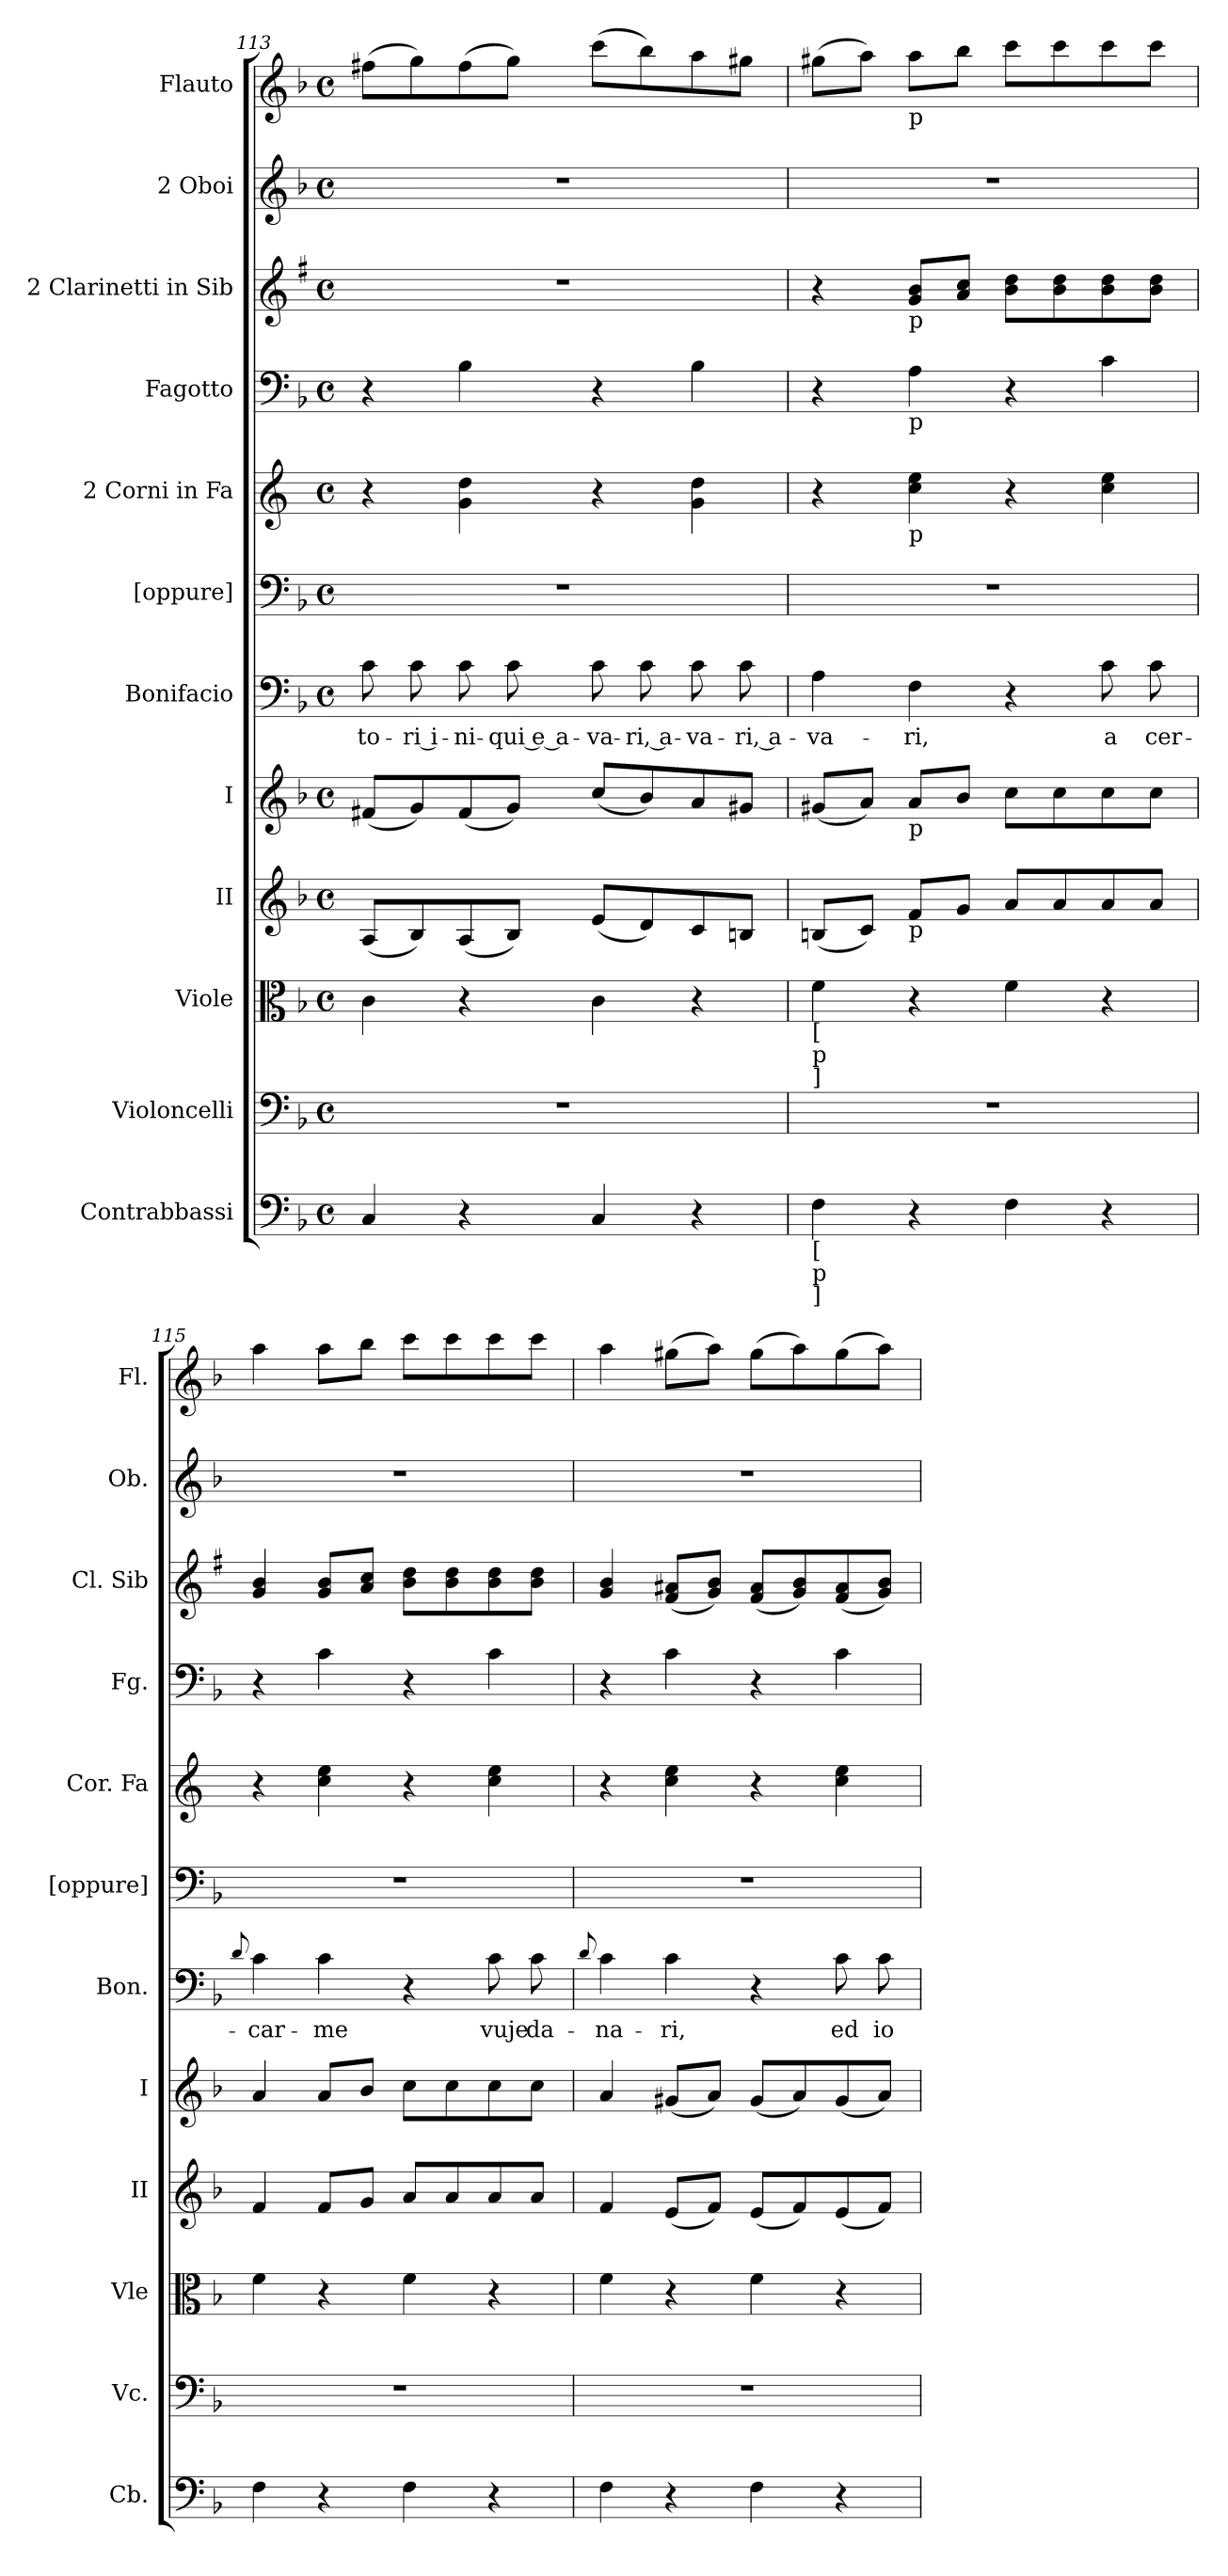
**kern	**kern	**kern	**kern	**kern	**kern	**text	**kern	**kern	**kern	**kern	**kern	**kern
*part12	*part11	*part10	*part9	*part8	*part7	*part7	*part6	*part5	*part4	*part3	*part2	*part1
*staff12	*staff11	*staff10	*staff9	*staff8	*staff7	*staff7	*staff6	*staff5	*staff4	*staff3	*staff2	*staff1
*I"Contrabbassi	*I"Violoncelli	*I"Viole	*I"II	*I"I	*I"Bonifacio	*	*I"[oppure]	*I"2 Corni in Fa	*I"Fagotto	*I"2 Clarinetti in Sib	*I"2 Oboi	*I"Flauto
*I'Cb.	*I'Vc.	*I'Vle	*I'II	*I'I	*I'Bon.	*	*I'[oppure]	*I'Cor. Fa	*I'Fg.	*I'Cl. Sib	*I'Ob.	*I'Fl.
*clefF4	*clefF4	*clefC3	*clefG2	*clefG2	*clefF4	*	*clefF4	*clefG2	*clefF4	*clefG2	*clefG2	*clefG2
*	*	*	*	*	*	*	*	*	*	*ITrd1c2	*	*
*k[b-]	*k[b-]	*k[b-]	*k[b-]	*k[b-]	*k[b-]	*	*k[b-]	*k[]	*k[b-]	*k[b-]	*k[b-]	*k[b-]
*F:	*F:	*F:	*F:	*F:	*F:	*	*F:	*C:	*F:	*F:	*F:	*F:
*M4/4	*M4/4	*M4/4	*M4/4	*M4/4	*M4/4	*	*M4/4	*M4/4	*M4/4	*M4/4	*M4/4	*M4/4
*met(c)	*met(c)	*met(c)	*met(c)	*met(c)	*met(c)	*	*met(c)	*met(c)	*met(c)	*met(c)	*met(c)	*met(c)
=113	=113	=113	=113	=113	=113	=113	=113	=113	=113	=113	=113	=113
!	!	!	!	!	!	!LO:LY:b	!	!	!	!	!	!
4C/	1r	4c\	(<8A/L	(<8f#X/L	8c\	-to-	1r	4r	4r	1r	1r	(>8ff#X\L
!	!	!	!	!	!	!LO:LY:b	!	!	!	!	!	!
.	.	.	8B-/)	8g/)	8c\	-ri i-	.	.	.	.	.	8gg\)
!	!	!	!	!	!	!LO:LY:b	!	!	!	!	!	!
4r	.	4r	(<8A</	(<8f#</	8c\	-ni-	.	4g\ 4dd\	4B-\	.	.	(>8ff#\
!	!	!	!	!	!	!LO:LY:b	!	!	!	!	!	!
.	.	.	8B-/J)	8g/J)	8c\	-qui e a-	.	.	.	.	.	8gg\J)
!	!	!	!	!	!	!LO:LY:b	!	!	!	!	!	!
4C/	.	4c\	(<8e/L	(<8cc/L	8c\	-va-	.	4r	4r	.	.	(>8ccc\L
!	!	!	!	!	!	!LO:LY:b	!	!	!	!	!	!
.	.	.	8d/)	8b-/)	8c\	-ri, a-	.	.	.	.	.	8bb-\)
!	!	!	!	!	!	!LO:LY:b	!	!	!	!	!	!
4r	.	4r	8c/	8a/	8c\	-va-	.	4g\ 4dd\	4B-\	.	.	8aa\
!	!	!	!	!	!	!LO:LY:b	!	!	!	!	!	!
.	.	.	8Bn/J	8g#X/J	8c\	-ri, a-	.	.	.	.	.	8gg#X\J
=114	=114	=114	=114	=114	=114	=114	=114	=114	=114	=114	=114	=114
!	!	!LO:TX:b:t=[	!	!	!	!	!	!	!	!	!	!
!	!	!LO:TX:b:t=p	!	!	!	!	!	!	!	!	!	!
!	!	!LO:TX:b:t=]	!	!	!	!	!	!	!	!	!	!
!LO:TX:b:t=[	!	!	!	!	!	!	!	!	!	!	!	!
!LO:TX:b:t=p	!	!	!	!	!	!	!	!	!	!	!	!
!LO:TX:b:t=]	!	!	!	!	!	!	!	!	!	!	!	!
!	!	!	!	!	!	!LO:LY:b	!	!	!	!	!	!
4F\	1r	4f\	(<8Bn/L	(<8g#X/L	4A\	-va-	1r	4r	4r	4r	1r	(>8gg#X\L
.	.	.	8c/J)	8a/J)	.	.	.	.	.	.	.	8aa\J)
!	!	!	!	!	!	!	!	!	!	!	!	!LO:TX:b:t=p
!	!	!	!	!	!	!	!	!	!	!LO:TX:b:t=p	!	!
!	!	!	!	!	!	!	!	!	!LO:TX:b:t=p	!	!	!
!	!	!	!	!	!	!	!	!LO:TX:b:t=p	!	!	!	!
!	!	!	!	!LO:TX:b:t=p	!	!	!	!	!	!	!	!
!	!	!	!LO:TX:b:t=p	!	!	!	!	!	!	!	!	!
!	!	!	!	!	!	!LO:LY:b	!	!	!	!	!	!
4r	.	4r	8f/L	8a/L	4F\	-ri,	.	4cc\ 4ee\	4A\	8f/ 8a/L	.	8aa\L
.	.	.	8g/J	8b-/J	.	.	.	.	.	8g/ 8b-/J	.	8bb-\J
4F\	.	4f\	8a/L	8cc\L	4r	.	.	4r	4r	8a\ 8cc\L	.	8ccc\L
.	.	.	8a/	8cc\	.	.	.	.	.	8a\ 8cc\	.	8ccc\
!	!	!	!	!	!	!LO:LY:b	!	!	!	!	!	!
4r	.	4r	8a/	8cc\	8c\	a	.	4cc\ 4ee\	4c\	8a\ 8cc\	.	8ccc\
!	!	!	!	!	!	!LO:LY:b	!	!	!	!	!	!
.	.	.	8a/J	8cc\J	8c\	cer-	.	.	.	8a\ 8cc\J	.	8ccc\J
=115	=115	=115	=115	=115	=115	=115	=115	=115	=115	=115	=115	=115
.	.	.	.	.	8qqd/	.	.	.	.	.	.	.
!	!	!	!	!	!	!LO:LY:b	!	!	!	!	!	!
4F\	1r	4f\	4f/	4a/	4c\	-car-	1r	4r	4r	4f/ 4a/	1r	4aa\
!	!	!	!	!	!	!LO:LY:b	!	!	!	!	!	!
4r	.	4r	8f/L	8a/L	4c\	-me	.	4cc\ 4ee\	4c\	8f/ 8a/L	.	8aa\L
.	.	.	8g/J	8b-/J	.	.	.	.	.	8g/ 8b-/J	.	8bb-\J
4F\	.	4f\	8a/L	8cc\L	4r	.	.	4r	4r	8a\ 8cc\L	.	8ccc\L
.	.	.	8a/	8cc\	.	.	.	.	.	8a\ 8cc\	.	8ccc\
!	!	!	!	!	!	!LO:LY:b	!	!	!	!	!	!
4r	.	4r	8a/	8cc\	8c\	vuje	.	4cc\ 4ee\	4c\	8a\ 8cc\	.	8ccc\
!	!	!	!	!	!	!LO:LY:b	!	!	!	!	!	!
.	.	.	8a/J	8cc\J	8c\	da-	.	.	.	8a\ 8cc\J	.	8ccc\J
=116	=116	=116	=116	=116	=116	=116	=116	=116	=116	=116	=116	=116
.	.	.	.	.	8qqd/	.	.	.	.	.	.	.
!	!	!	!	!	!	!LO:LY:b	!	!	!	!	!	!
4F\	1r	4f\	4f/	4a/	4c\	-na-	1r	4r	4r	4f/ 4a/	1r	4aa\
!	!	!	!	!	!	!LO:LY:b	!	!	!	!	!	!
4r	.	4r	(<8e</L	(<8g#X</L	4c\	-ri,	.	4cc\ 4ee\	4c\	(<8e/ 8g#X/L	.	(>8gg#X\L
.	.	.	8f/J)	8a/J)	.	.	.	.	.	8f/ 8a/J)	.	8aa\J)
4F\	.	4f\	(<8e/L	(<8g#/L	4r	.	.	4r	4r	(<8e/ 8g#/L	.	(>8gg#\L
.	.	.	8f/)	8a/)	.	.	.	.	.	8f/ 8a/)	.	8aa\)
!	!	!	!	!	!	!LO:LY:b	!	!	!	!	!	!
4r	.	4r	(<8e/	(<8g#/	8c\	ed	.	4cc\ 4ee\	4c\	(<8e/ 8g#/	.	(>8gg#\
!	!	!	!	!	!	!LO:LY:b	!	!	!	!	!	!
.	.	.	8f/J)	8a/J)	8c\	io	.	.	.	8f/ 8a/J)	.	8aa\J)
=	=	=	=	=	=	=	=	=	=	=	=	=
*-	*-	*-	*-	*-	*-	*-	*-	*-	*-	*-	*-	*-
